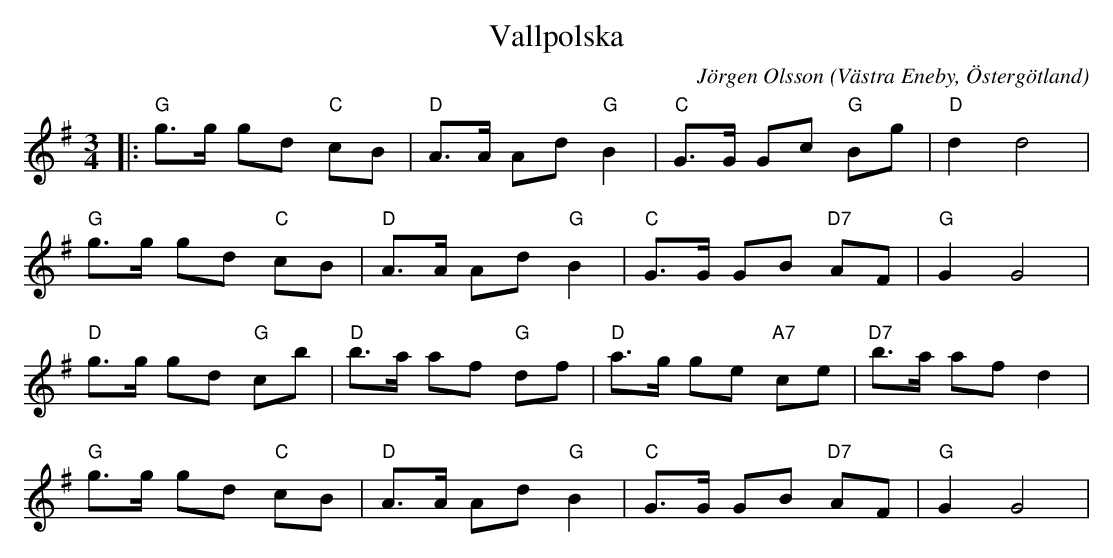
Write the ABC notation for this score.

X:1
T:Vallpolska
C:Jörgen Olsson
O:Västra Eneby, Östergötland
M:3/4
L:1/8
K:G
V:1
|:"G"g>g gd "C" cB| "D"A>A Ad "G"B2|"C"G>G Gc "G" Bg|"D"d2 d4|
"G"g>g gd "C" cB| "D"A>A Ad "G"B2|"C"G>G GB "D7" AF|"G"G2 G4|
"D"g>g gd "G" cb| "D"b>a af "G"df|"D"a>g ge "A7" ce|"D7"b>a af d2|
"G"g>g gd "C" cB| "D"A>A Ad "G"B2|"C"G>G GB "D7" AF|"G"G2 G4|
V:2
